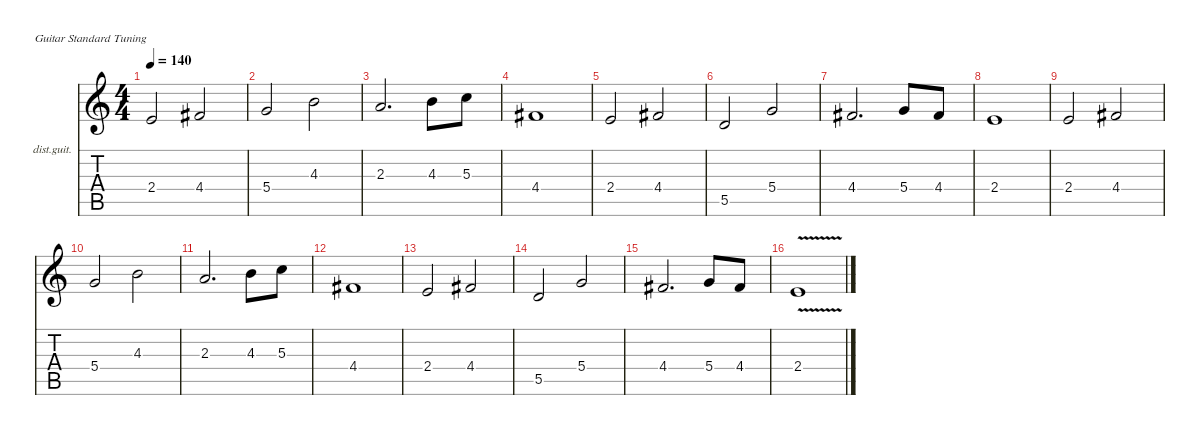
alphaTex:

\defaultSystemsLayout 4
\hideDynamics
\bracketExtendMode nobrackets
\firstSystemTrackNameOrientation horizontal
\otherSystemsTrackNameOrientation horizontal
\track ("Lead Guitar" "dist.guit.") {instrument distortionguitar}
\staff {score tabs}
\tuning (E4 B3 G3 D3 A2 E2)
\ts (4 4)
\beaming (8 2 2 2 2)
\tempo 140
\clef g2
\ks c
2.4.2{dy mf instrument distortionguitar} 4.4{acc #}.2 |
5.4.2 4.3.2 |
2.3.2{d} 4.3.8 5.3.8 |
4.4{acc #}.1 |
2.4.2 4.4{acc #}.2 |
5.5.2 5.4.2 |
4.4{acc #}.2{d} 5.4.8 4.4{acc #}.8 |
2.4.1 |
2.4.2 4.4{acc #}.2 |
5.4.2 4.3.2 |
2.3.2{d} 4.3.8 5.3.8 |
4.4{acc #}.1 |
2.4.2 4.4{acc #}.2 |
5.5.2 5.4.2 |
4.4{acc #}.2{d} 5.4.8 4.4{acc #}.8 |
2.4{v}.1
